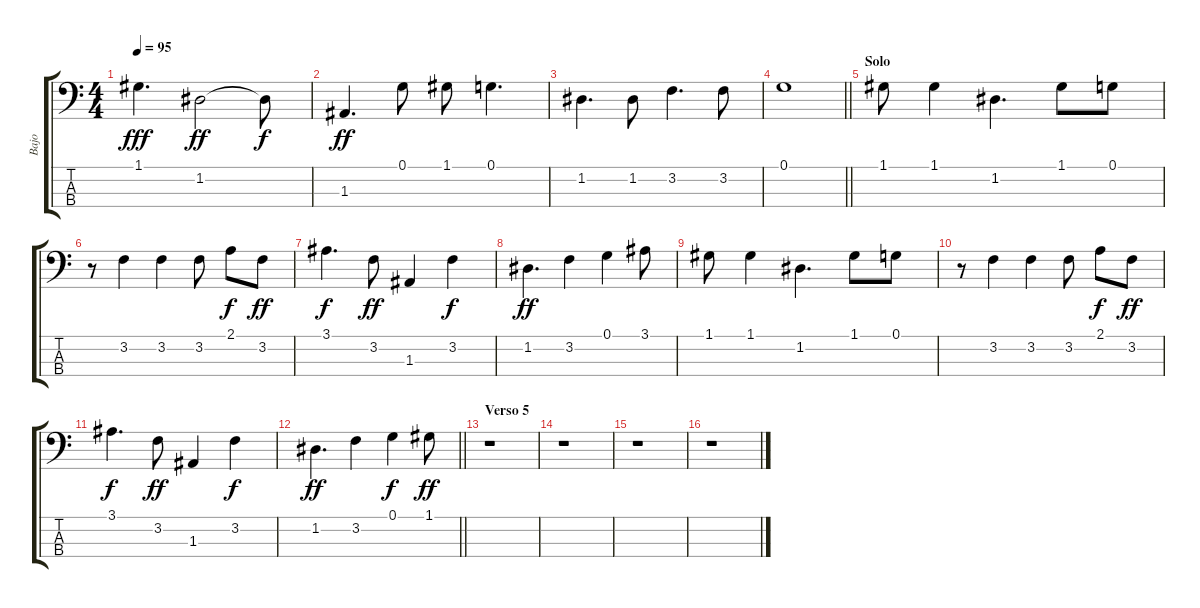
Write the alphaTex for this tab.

\track ("Bajo" "Bajo") {instrument electricbassfinger}
\staff {score tabs}
\tuning (G2 D2 A1 E1) {hide}
\ts (4 4)
\tempo 95
\clef f4
\ks c
1.1.4{d dy fff} 1.2.2{dy ff} 1.2{t}.8{dy f} |
1.3.4{d dy ff} 0.1.8 1.1.8 0.1.4{d} |
1.2.4{d} 1.2.8 3.2.4{d} 3.2.8 |
\barLineRight lightlight
0.1.1 |
\section ("" "Solo")
1.1.8 1.1.4 1.2.4{d} 1.1.8 0.1.8 |
r.8 3.2.4 3.2.4 3.2.8 2.1.8{dy f} 3.2.8{dy ff} |
3.1.4{d dy f} 3.2.8{dy ff} 1.3.4 3.2.4{dy f} |
1.2.4{d dy ff} 3.2.4 0.1.4 3.1.8 |
1.1.8 1.1.4 1.2.4{d} 1.1.8 0.1.8 |
r.8 3.2.4 3.2.4 3.2.8 2.1.8{dy f} 3.2.8{dy ff} |
3.1.4{d dy f} 3.2.8{dy ff} 1.3.4 3.2.4{dy f} |
\barLineRight lightlight
1.2.4{d dy ff} 3.2.4 0.1.4{dy f} 1.1.8{dy ff} |
\section ("" "Verso 5")
r.1 |
r.1 |
r.1 |
r.1
